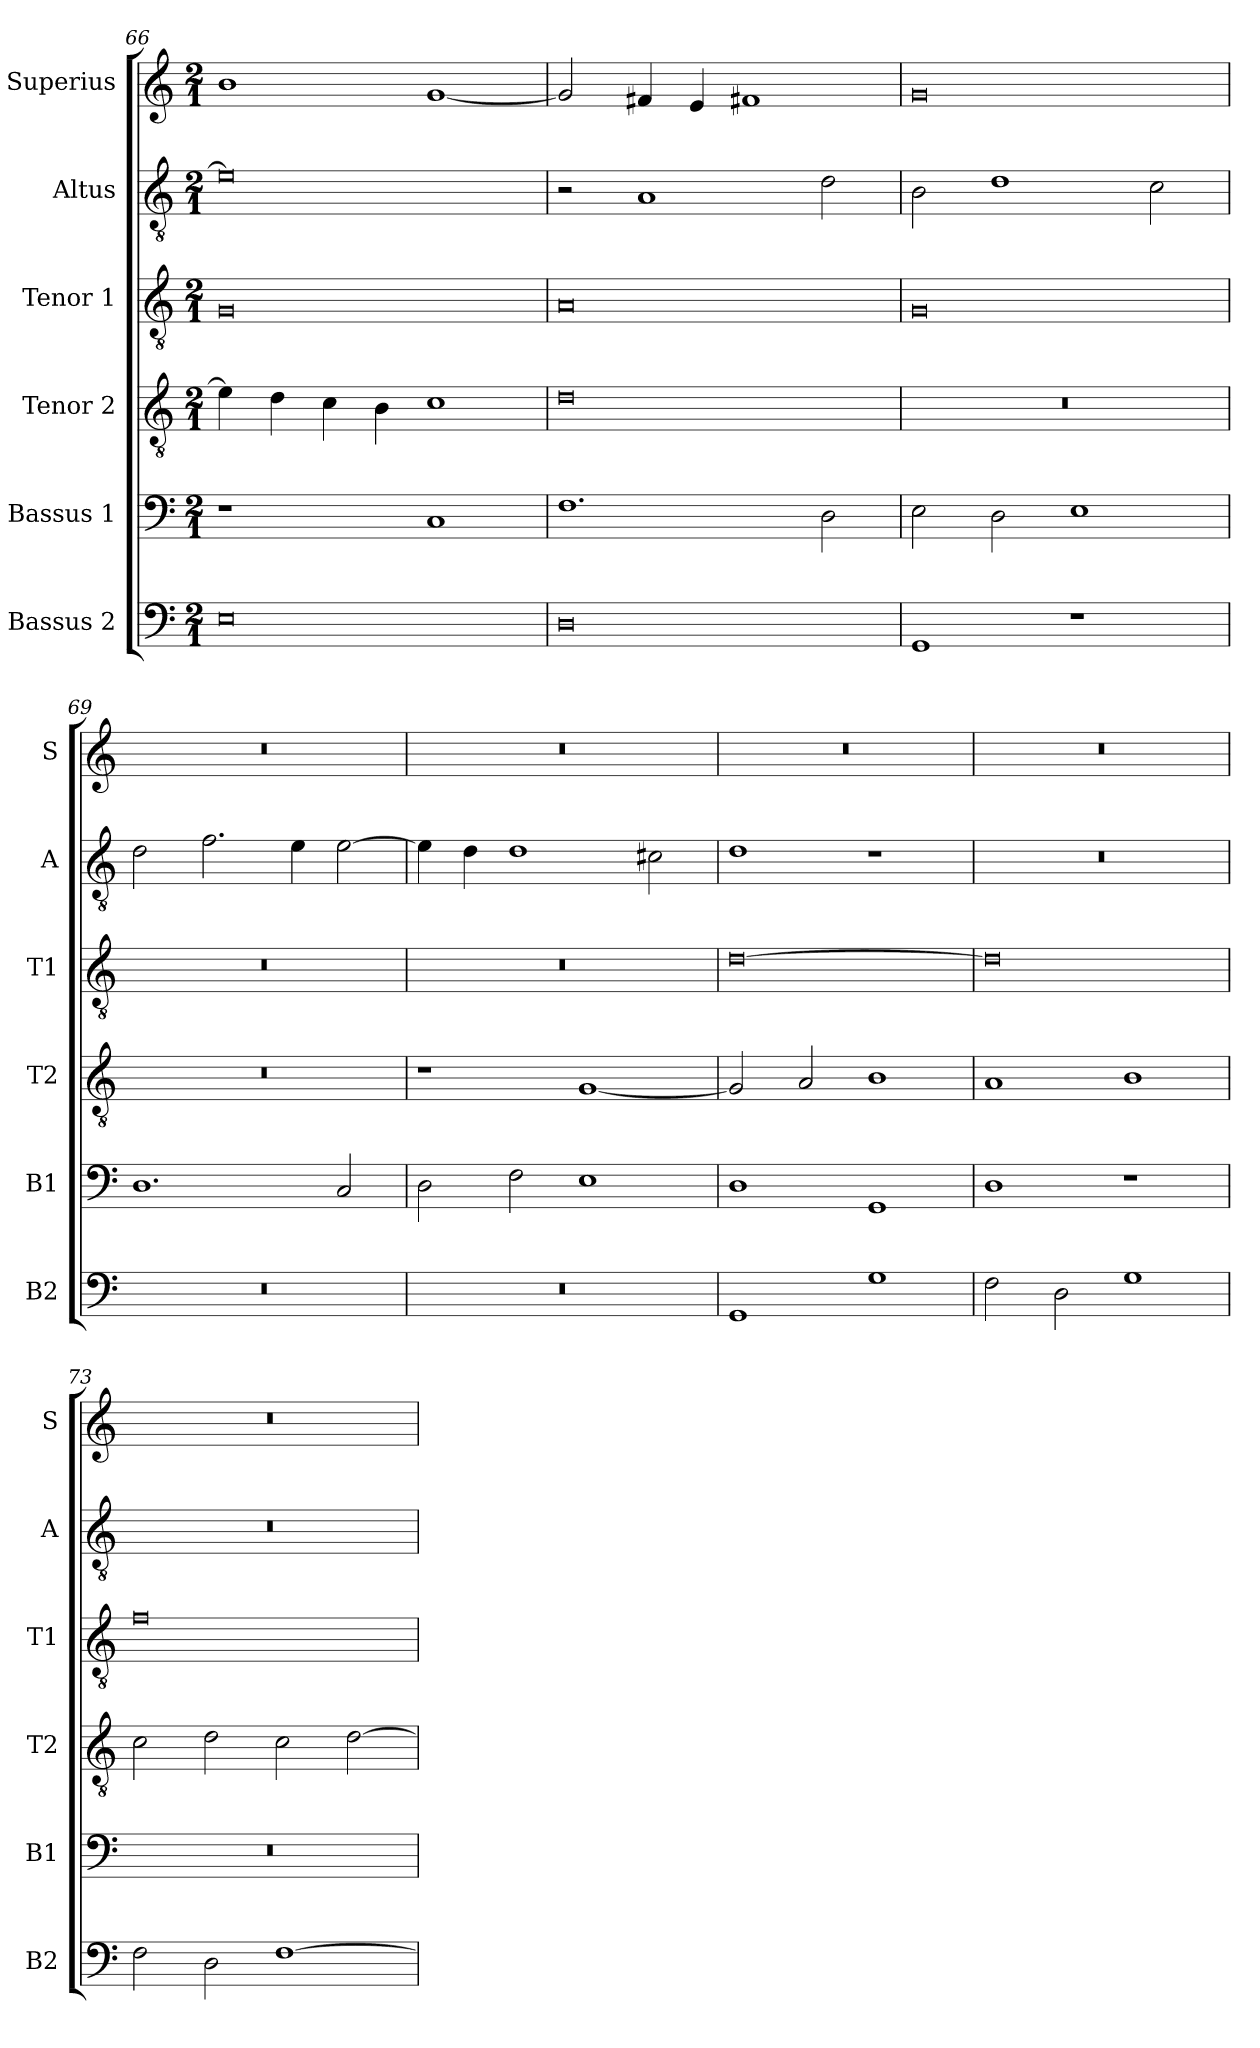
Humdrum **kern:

**kern	**kern	**kern	**kern	**kern	**kern
*part6	*part5	*part4	*part3	*part2	*part1
*staff6	*staff5	*staff4	*staff3	*staff2	*staff1
*I"Bassus 2	*I"Bassus 1	*I"Tenor 2	*I"Tenor 1	*I"Altus	*I"Superius
*I'B2	*I'B1	*I'T2	*I'T1	*I'A	*I'S
*clefF4	*clefF4	*clefGv2	*clefGv2	*clefGv2	*clefG2
*k[]	*k[]	*k[]	*k[]	*k[]	*k[]
*a:	*a:	*a:	*a:	*a:	*a:
*M2/1	*M2/1	*M2/1	*M2/1	*M2/1	*M2/1
=66	=66	=66	=66	=66	=66
0E	1r	4e]	0G	0e]	1b
.	.	4d	.	.	.
.	.	4c	.	.	.
.	.	4B	.	.	.
.	1C	1c	.	.	[1g
=67	=67	=67	=67	=67	=67
0D	1.F	0d	0A	2r	2g]
.	.	.	.	1A	4f#X
.	.	.	.	.	4e
.	.	.	.	.	1f#X
.	2D	.	.	2d	.
=68	=68	=68	=68	=68	=68
1GG	2E	0r	0G	2B	0g
.	2D	.	.	1d	.
1r	1E	.	.	.	.
.	.	.	.	2c	.
=69	=69	=69	=69	=69	=69
0r	1.D	0r	0r	2d	0r
.	.	.	.	2.f	.
.	.	.	.	4e	.
.	2C	.	.	[2e	.
=70	=70	=70	=70	=70	=70
0r	2D	1r	0r	4e]	0r
.	.	.	.	4d	.
.	2F	.	.	1d	.
.	1E	[1G	.	.	.
.	.	.	.	2c#X	.
=71	=71	=71	=71	=71	=71
1GG	1D	2G]	[0d	1d	0r
.	.	2A	.	.	.
1G	1GG	1B	.	1r	.
=72	=72	=72	=72	=72	=72
2F	1D	1A	0d]	0r	0r
2D	.	.	.	.	.
1G	1r	1B	.	.	.
=73	=73	=73	=73	=73	=73
2F	0r	2c	0f	0r	0r
2D	.	2d	.	.	.
[1F	.	2c	.	.	.
.	.	[2d	.	.	.
=	=	=	=	=	=
*-	*-	*-	*-	*-	*-
